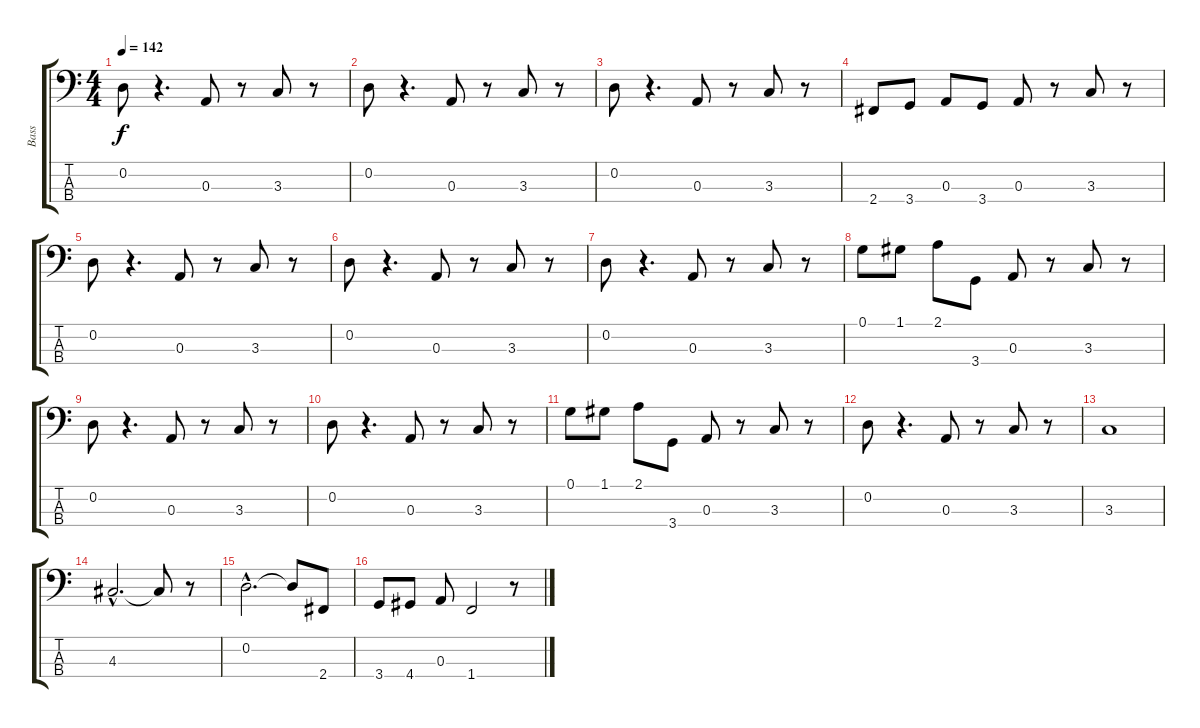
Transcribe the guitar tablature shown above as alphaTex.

\track ("Bass" "Bass") {instrument slapbass2}
\staff {score tabs}
\tuning (G2 D2 A1 E1) {hide}
\ts (4 4)
\tempo 142
\clef f4
\ks c
0.2.8{dy f} r.4{d} 0.3.8 r.8 3.3.8 r.8 |
0.2.8 r.4{d} 0.3.8 r.8 3.3.8 r.8 |
0.2.8 r.4{d} 0.3.8 r.8 3.3.8 r.8 |
2.4.8 3.4.8 0.3.8 3.4.8 0.3.8 r.8 3.3.8 r.8 |
0.2.8 r.4{d} 0.3.8 r.8 3.3.8 r.8 |
0.2.8 r.4{d} 0.3.8 r.8 3.3.8 r.8 |
0.2.8 r.4{d} 0.3.8 r.8 3.3.8 r.8 |
0.1.8 1.1.8 2.1.8 3.4.8 0.3.8 r.8 3.3.8 r.8 |
0.2.8 r.4{d} 0.3.8 r.8 3.3.8 r.8 |
0.2.8 r.4{d} 0.3.8 r.8 3.3.8 r.8 |
0.1.8 1.1.8 2.1.8 3.4.8 0.3.8 r.8 3.3.8 r.8 |
0.2.8 r.4{d} 0.3.8 r.8 3.3.8 r.8 |
3.3.1 |
4.3{hac}.2{d} 4.3{t}.8 r.8 |
0.2{hac}.2{d} 0.2{t}.8 2.4.8 |
3.4.8 4.4.8 0.3.8 1.4.2 r.8
